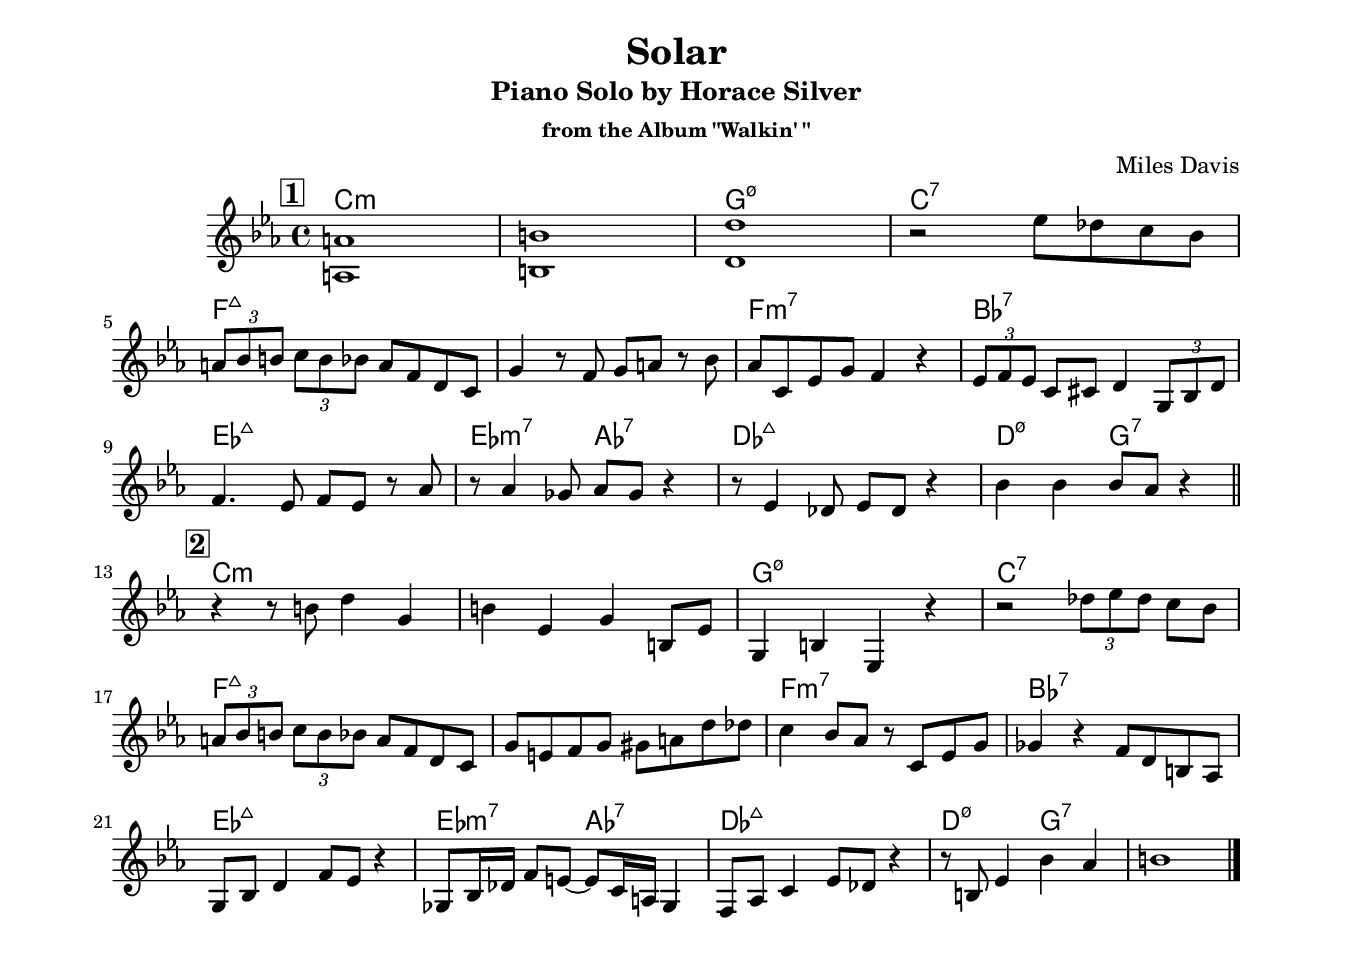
\version "2.20.0"
\language "english"
\pointAndClickOff
\paper {
  #(set-paper-size "c4")
  % #(set-paper-size "letter")
  left-margin = 0.75\in
  right-margin = 0.75\in
  top-margin = 0.5\in
  bottom-margin = 0.5\in
}

\header {
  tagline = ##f
  title = "Solar"
  subtitle = "Piano Solo by Horace Silver"
  subsubtitle = "from the Album \"Walkin' \""
  composer = "Miles Davis"
}

chorusOne = \relative c' {
  \mark \markup { \box \bold "1" }

  <a a'>1 |
  <b b'> |
  <d d'> |
  r2 ef'8 df c bf |

  \tuplet 3/2 { a bf b } \tuplet 3/2 { c b bf } a f d c |
  g'4 r8 f g a r bf |
  af c, ef g f4 r |
  \tuplet 3/2 { ef8 f ef } c cs d4 \tuplet 3/2 { g,8 bf d } |

  f4. ef8 f ef r af8 |
  r af4 gf8 af gf r4 |
  r8 ef4 df8 ef df r4 |
  bf'4 bf bf8 af r4 |

  \bar "||"

  \mark \markup { \box \bold "2" }
  
  r r8 b d4 g, |
  b ef, g b,8 ef |
  g,4 b ef, r |
  r2 \tuplet 3/2 { df''8 ef df } c bf |

  \tuplet 3/2 { a bf b } \tuplet 3/2 { c b bf } a f d c |
  g' e f g gs a d df |
  c4 bf8 af r c, ef g |
  gf4 r f8 d b af |

  g bf d4 f8 ef r4 |
  gf,8 bf16 df f8 e~ e c16 a gf4 |
  f8 af c4 ef8 df r4 |
  r8 b ef4 bf' af |
  
  b1 |

  \bar "|."
}
changes = \chords {
  \repeat unfold 2 {
    \break

    c1:m |
    s |
    g:m7.5- |
    c:7 |

    \break

    f:maj |
    s |
    f:m7 |
    bf:7 |

    \break

    ef:maj |
    ef2:m7 af:7 |
    df1:maj |
    d2:m7.5- g:7 |
  }
}

\score {
  <<
    \changes
    \new Staff {
      \clef treble
      \key c \minor
      \time 4/4

      % \mark \markup { \box \bold "1" }
      \chorusOne
    }
  >>
}
